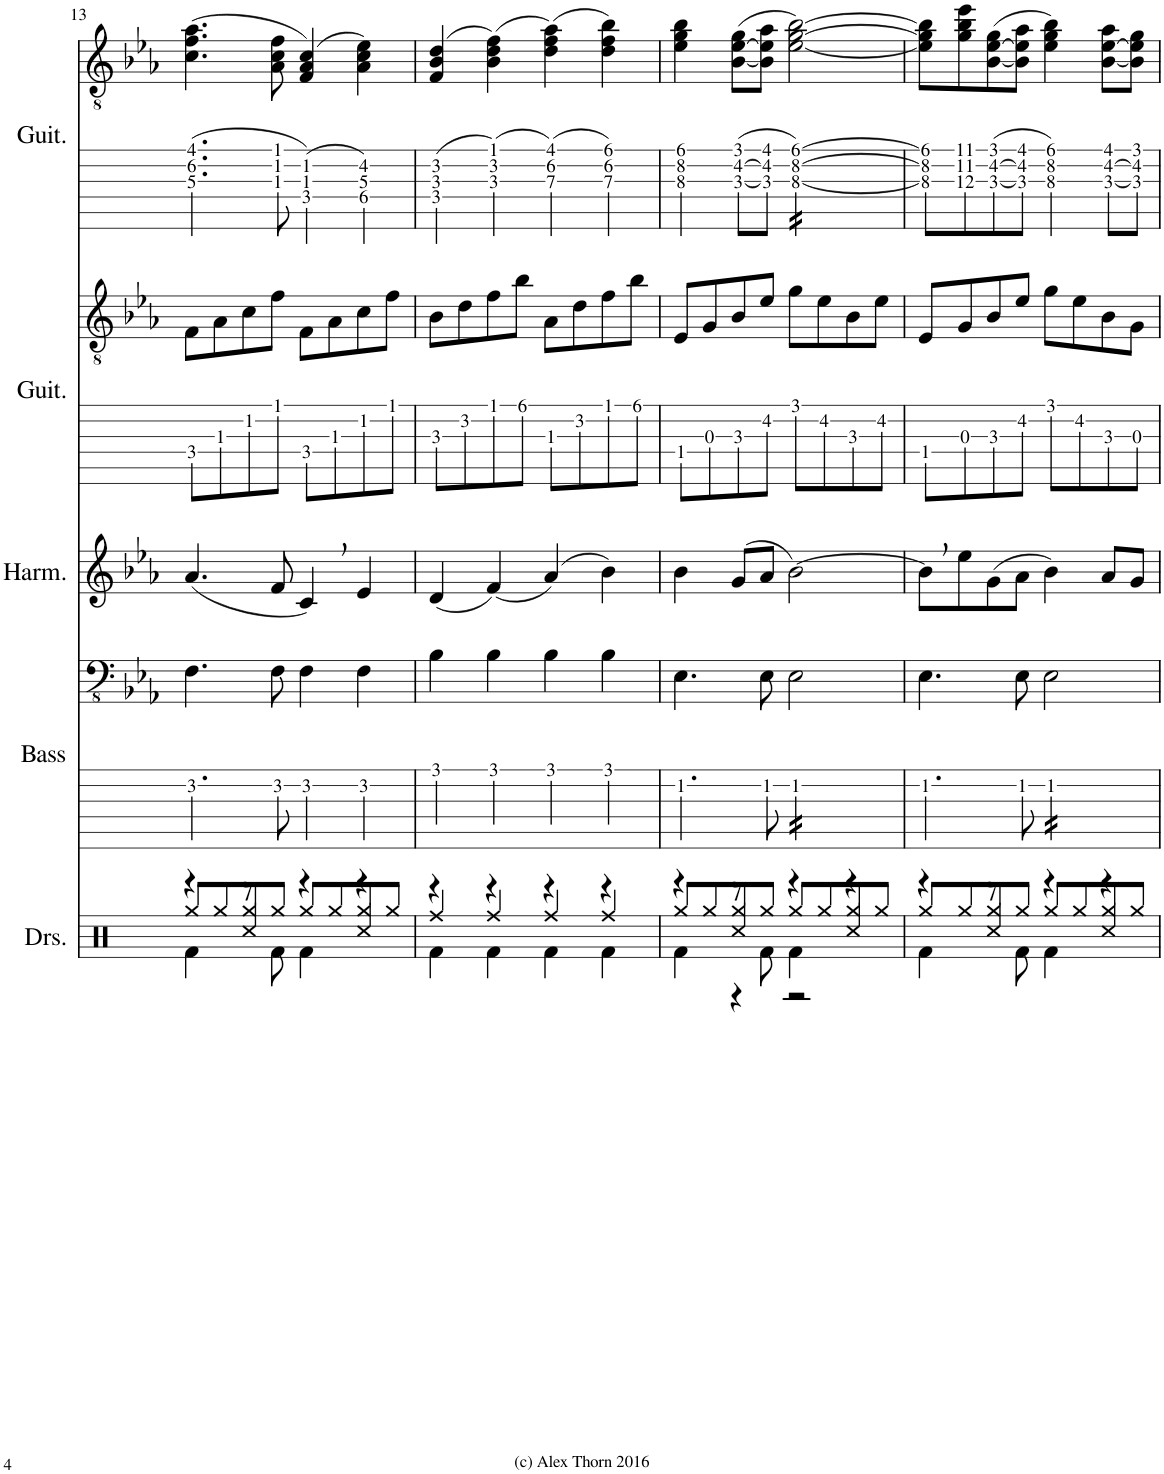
**kern	**kern	**kern	**kern	**kern	**kern	**kern	**kern
*part5	*part4	*part4	*part3	*part2	*part2	*part1	*part1
*staff8	*staff7	*staff6	*staff5	*staff4	*staff3	*staff2	*staff1
*I"Drumset	*I"Acoustic Bass	*	*I"Harmonica	*I"Acoustic Guitar	*	*I"12-string Guitar	*
*I'Drs.	*I'Bass	*	*I'Harm.	*I'Guit.	*	*I'Guit.	*
!!LO:PB:g=z
*clefX	*	*clefFv4	*clefG2	*	*clefGv2	*	*clefGv2
*k[]	*k[b-e-a-]	*k[b-e-a-]	*k[b-e-a-]	*k[b-e-a-]	*k[b-e-a-]	*k[b-e-a-]	*k[b-e-a-]
*M4/4	*M4/4	*M4/4	*M4/4	*M4/4	*M4/4	*M4/4	*M4/4
=13	=13	=13	=13	=13	=13	=13	=13
*^	*	*	*	*	*	*	*
*	*^	*	*	*	*	*	*	*
4r	4Rf\	8Rgg/L	4.FF\	4.FF\	(4.a-/	8F\L	8F\L	4.c\ 4.f\ 4.a-\	(4.c\ 4.f\ 4.a-\
.	.	8Rgg/	.	.	.	8A-\	8A-\	.	.
4Rcc/	8r	8Rgg/	.	.	.	8c\	8c\	.	.
.	8Rf\	8Rgg/J	8FF\	8FF\	8f/	8f\J	8f\J	8A-\ 8c\ 8f\	8A-\ 8c\ 8f\
4r	4Rf\	8Rgg/L	4FF\	4FF\	4c,/)	8F\L	8F\L	4F\ 4A-\ 4c\	(4F/ 4A-/ 4c/)
.	.	8Rgg/	.	.	.	8A-\	8A-\	.	.
4Rcc/	4r	8Rgg/	4FF\	4FF\	4e-/	8c\	8c\	4A-\ 4c\ 4e-\	4A-\ 4c\ 4e-\)
.	.	8Rgg/J	.	.	.	8f\J	8f\J	.	.
=14	=14	=14	=14	=14	=14	=14	=14	=14	=14
4r	4Rf\	4Rff/	4BB-\	4BB-\	(4d/	8B-\L	8B-\L	4F\ 4B-\ 4d\	(4F/ 4B-/ 4d/
.	.	.	.	.	.	8d\	8d\	.	.
4r	4Rf\	4Rff/	4BB-\	4BB-\	(4f/)	8f\	8f\	4B-\ 4d\ 4f\	(4B-\ 4d\ 4f\)
.	.	.	.	.	.	8b-\J	8b-\J	.	.
4r	4Rf\	4Rff/	4BB-\	4BB-\	(4a-/)	8A-\L	8A-\L	4d\ 4f\ 4a-\	(4d\ 4f\ 4a-\)
.	.	.	.	.	.	8d\	8d\	.	.
4r	4Rf\	4Rff/	4BB-\	4BB-\	4b-\)	8f\	8f\	4d\ 4f\ 4b-\	4d\ 4f\ 4b-\)
.	.	.	.	.	.	8b-\J	8b-\J	.	.
=15	=15	=15	=15	=15	=15	=15	=15	=15	=15
*	*	*^	*	*	*	*	*	*	*
4r	4Rf\	8Rgg/L	4ryy	4.EE-\	4.EE-\	4b-\	8E-\L	8E-/L	4e-\ 4g\ 4b-\	4e-\ 4g\ 4b-\
.	.	8Rgg/	.	.	.	.	8G\	8G/	.	.
4Rcc/	8r	8Rgg/	4r	.	.	(8g/L	8B-\	8B-/	[8B-\ [8e-\ 8g\L	([8B-\ [8e-\ 8g\L
.	8Rf\	8Rgg/J	.	8EE-\	8EE-\	8a-/J	8e-\J	8e-/J	8B-\] 8e-\] 8a-\J	8B-\] 8e-\] 8a-\J
4r	4Rf\	8Rgg/L	2r	2EE-\	2EE-\	[2b-\)	8g\L	8g\L	[2e-\ [2g\ [2b-\	[2e-\ [2g\ [2b-\)
.	.	8Rgg/	.	.	.	.	8e-\	8e-\	.	.
4Rcc/	4r	8Rgg/	.	.	.	.	8B-\	8B-\	.	.
.	.	8Rgg/J	.	.	.	.	8e-\J	8e-\J	.	.
*	*	*v	*v	*	*	*	*	*	*	*
=16	=16	=16	=16	=16	=16	=16	=16	=16	=16
4r	4Rf\	8Rgg/L	4.EE-\	4.EE-\	8b-,\L]	8E-\L	8E-/L	8e-\] 8g\] 8b-\]L	8e-\] 8g\] 8b-\]L
.	.	8Rgg/	.	.	8ee-\	8G\	8G/	8g\ 8b-\ 8ee-\	8g\ 8b-\ 8ee-\
4Rcc/	8r	8Rgg/	.	.	(8g\	8B-\	8B-/	[8B-\ [8e-\ 8g\	([8B-\ [8e-\ 8g\
.	8Rf\	8Rgg/J	8EE-\	8EE-\	8a-\J	8e-\J	8e-/J	8B-\] 8e-\] 8a-\J	8B-\] 8e-\] 8a-\J
4r	4Rf\	8Rgg/L	2EE-\	2EE-\	4b-\)	8g\L	8g\L	4e-\ 4g\ 4b-\	4e-\ 4g\ 4b-\)
.	.	8Rgg/	.	.	.	8e-\	8e-\	.	.
4Rcc/	4r	8Rgg/	.	.	8a-/L	8B-\	8B-\	[8B-\ [8e-\ 8a-\L	[8B-\ [8e-\ 8a-\L
.	.	8Rgg/J	.	.	8g/J	8G\J	8G\J	8B-\] 8e-\] 8g\J	8B-\] 8e-\] 8g\J
*v	*v	*v	*	*	*	*	*	*	*
=	=	=	=	=	=	=	=
*-	*-	*-	*-	*-	*-	*-	*-
